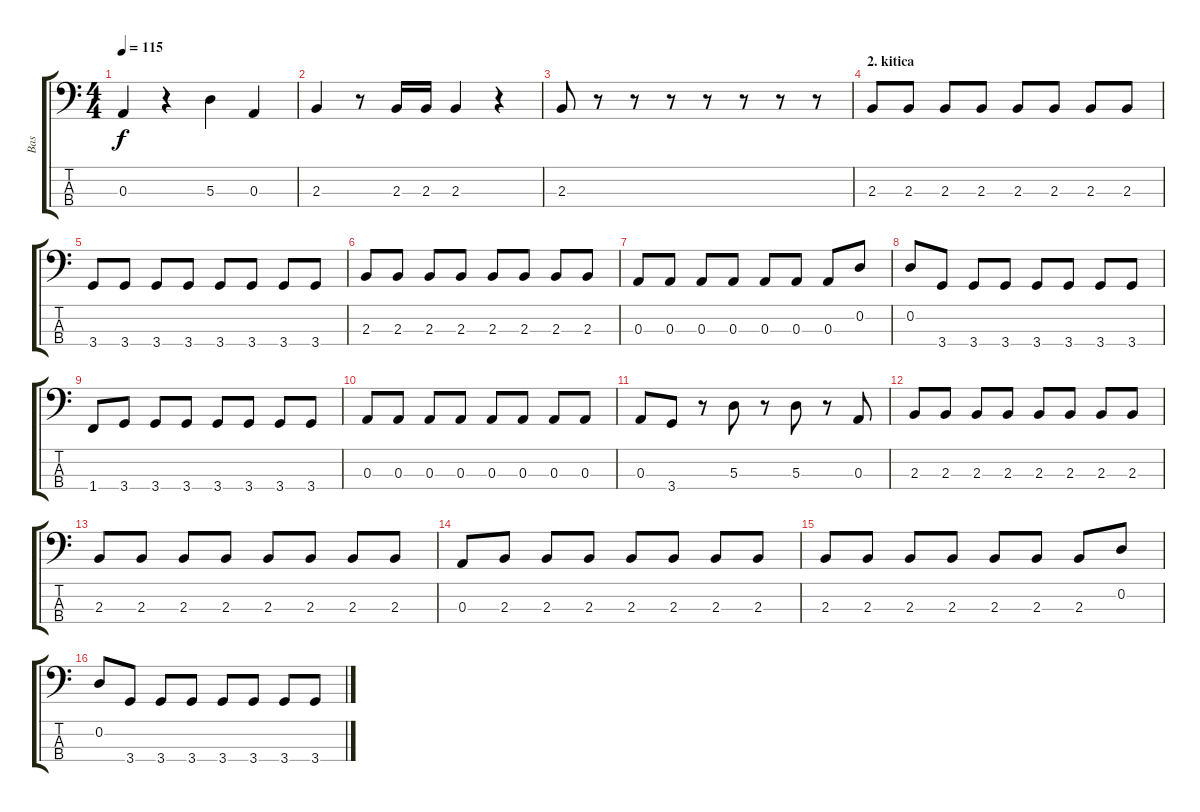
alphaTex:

\track ("Bas" "Bas") {instrument electricbassfinger}
\staff {score tabs}
\tuning (G2 D2 A1 E1) {hide}
\ts (4 4)
\tempo 115
\clef f4
\ks c
0.3.4{dy f} r.4 5.3.4 0.3.4 |
2.3.4 r.8 2.3.16 2.3.16 2.3.4 r.4 |
2.3.8 r.8 r.8 r.8 r.8 r.8 r.8 r.8 |
\section ("" "2. kitica")
2.3.8 2.3.8 2.3.8 2.3.8 2.3.8 2.3.8 2.3.8 2.3.8 |
3.4.8 3.4.8 3.4.8 3.4.8 3.4.8 3.4.8 3.4.8 3.4.8 |
2.3.8 2.3.8 2.3.8 2.3.8 2.3.8 2.3.8 2.3.8 2.3.8 |
0.3.8 0.3.8 0.3.8 0.3.8 0.3.8 0.3.8 0.3.8 0.2.8 |
0.2.8 3.4.8 3.4.8 3.4.8 3.4.8 3.4.8 3.4.8 3.4.8 |
1.4.8 3.4.8 3.4.8 3.4.8 3.4.8 3.4.8 3.4.8 3.4.8 |
0.3.8 0.3.8 0.3.8 0.3.8 0.3.8 0.3.8 0.3.8 0.3.8 |
0.3.8 3.4.8 r.8 5.3.8 r.8 5.3.8 r.8 0.3.8 |
2.3.8 2.3.8 2.3.8 2.3.8 2.3.8 2.3.8 2.3.8 2.3.8 |
2.3.8 2.3.8 2.3.8 2.3.8 2.3.8 2.3.8 2.3.8 2.3.8 |
0.3.8 2.3.8 2.3.8 2.3.8 2.3.8 2.3.8 2.3.8 2.3.8 |
2.3.8 2.3.8 2.3.8 2.3.8 2.3.8 2.3.8 2.3.8 0.2.8 |
0.2.8 3.4.8 3.4.8 3.4.8 3.4.8 3.4.8 3.4.8 3.4.8
